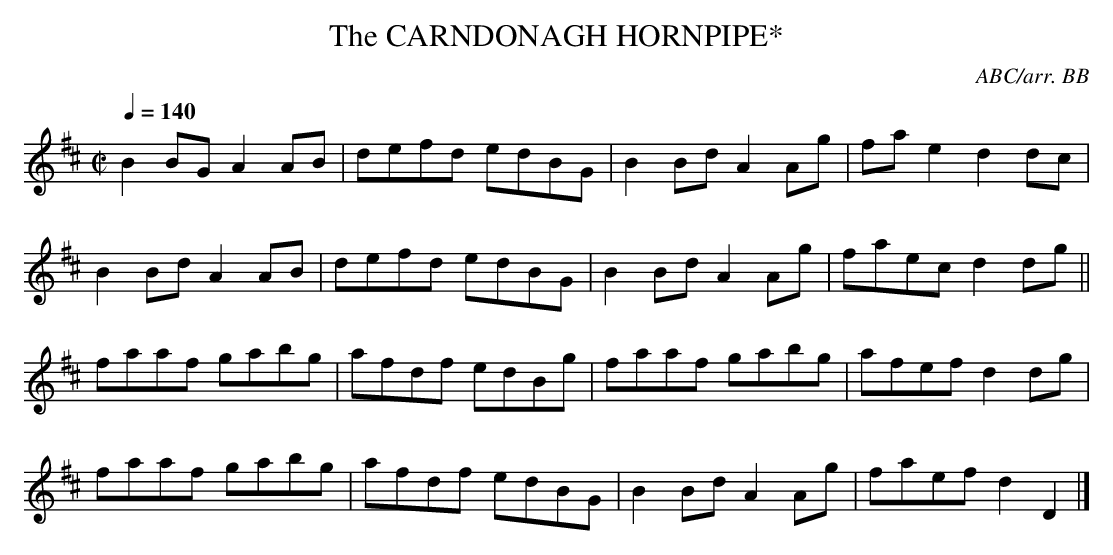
X:1
T:CARNDONAGH HORNPIPE*, The
C:ABC/arr. BB
Q:1/4=140
L:1/8
M:C|
K:D
B2BG A2AB|defd edBG|B2Bd A2Ag|fae2 d2dc|
B2Bd A2AB|defd edBG|B2Bd A2Ag|faec d2dg||
faaf gabg|afdf edBg|faaf gabg|afef d2dg|
faaf gabg|afdf edBG|B2Bd A2Ag|faef d2D2|]
